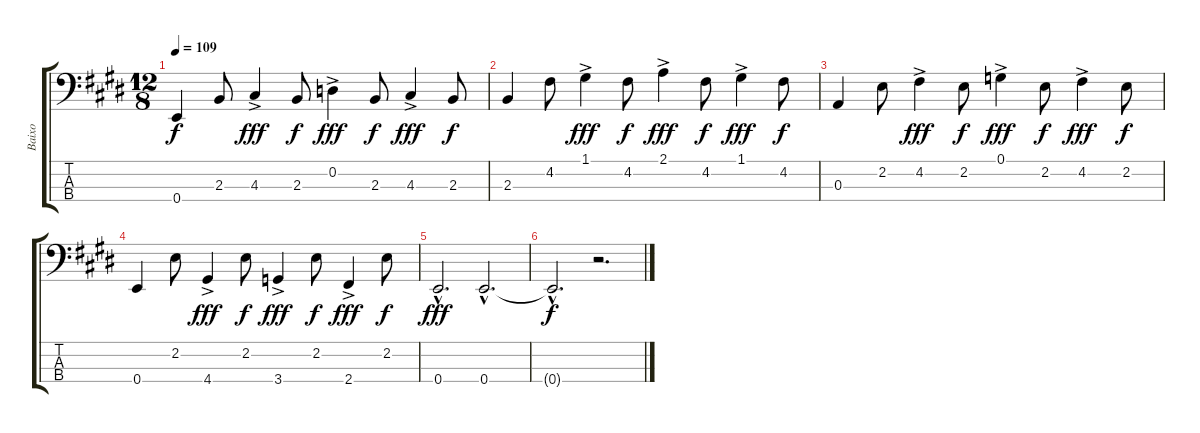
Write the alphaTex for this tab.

\track ("Baixo" "Baixo") {instrument acousticbass}
\staff {score tabs}
\tuning (G2 D2 A1 E1) {hide}
\ts (12 8)
\tempo 109
\clef f4
\ks e
0.4.4{dy f} 2.3.8 4.3{ac}.4{dy fff} 2.3.8{dy f} 0.2{ac}.4{dy fff} 2.3.8{dy f} 4.3{ac}.4{dy fff} 2.3.8{dy f} |
2.3.4 4.2.8 1.1{ac}.4{dy fff} 4.2.8{dy f} 2.1{ac}.4{dy fff} 4.2.8{dy f} 1.1{ac}.4{dy fff} 4.2.8{dy f} |
0.3.4 2.2.8 4.2{ac}.4{dy fff} 2.2.8{dy f} 0.1{ac}.4{dy fff} 2.2.8{dy f} 4.2{ac}.4{dy fff} 2.2.8{dy f} |
0.4.4 2.2.8 4.4{ac}.4{dy fff} 2.2.8{dy f} 3.4{ac}.4{dy fff} 2.2.8{dy f} 2.4{ac}.4{dy fff} 2.2.8{dy f} |
0.4{hac}.2{d dy fff} 0.4{hac}.2{d} |
0.4{hac t}.2{d dy f} r.2{d}
